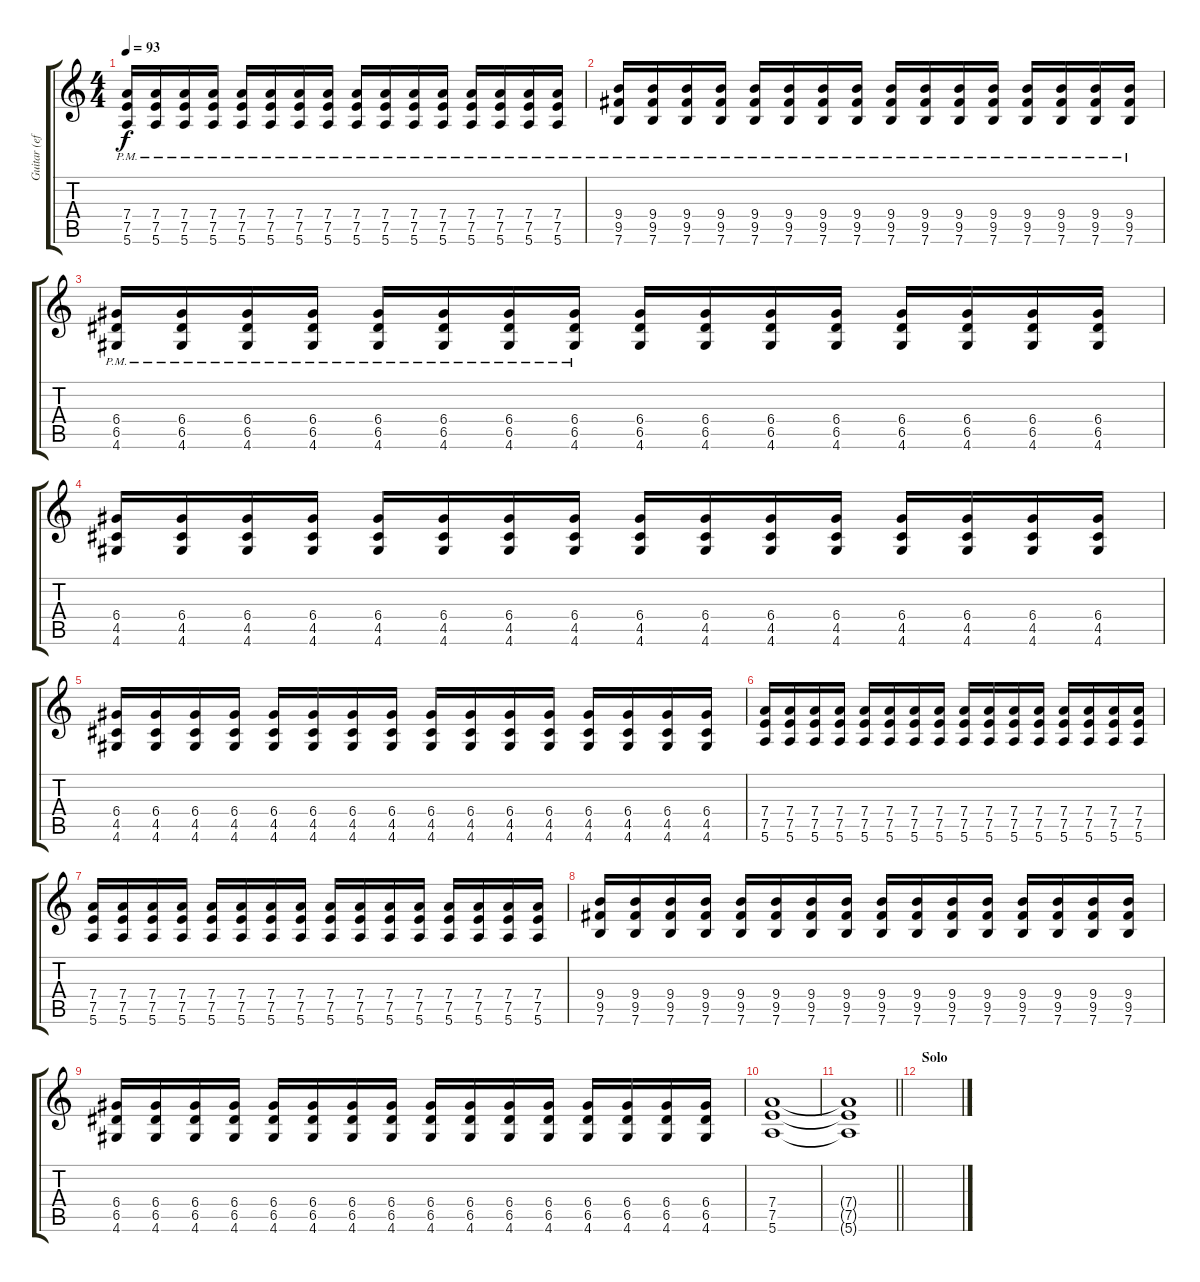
\track ("Guitar (effect, aux)" "Guitar (ef") {instrument overdrivenguitar}
\staff {score tabs}
\tuning (E4 B3 G3 D3 A2 E2) {hide}
\ts (4 4)
\tempo 93
\clef g2
\ks c
(7.4{pm} 7.5{pm} 5.6{pm}).16{dy f} (7.4{pm} 7.5{pm} 5.6{pm}).16 (7.4{pm} 7.5{pm} 5.6{pm}).16 (7.4{pm} 7.5{pm} 5.6{pm}).16 (7.4{pm} 7.5{pm} 5.6{pm}).16 (7.4{pm} 7.5{pm} 5.6{pm}).16 (7.4{pm} 7.5{pm} 5.6{pm}).16 (7.4{pm} 7.5{pm} 5.6{pm}).16 (7.4{pm} 7.5{pm} 5.6{pm}).16 (7.4{pm} 7.5{pm} 5.6{pm}).16 (7.4{pm} 7.5{pm} 5.6{pm}).16 (7.4{pm} 7.5{pm} 5.6{pm}).16 (7.4{pm} 7.5{pm} 5.6{pm}).16 (7.4{pm} 7.5{pm} 5.6{pm}).16 (7.4{pm} 7.5{pm} 5.6{pm}).16 (7.4{pm} 7.5{pm} 5.6{pm}).16 |
(9.4{pm} 9.5{pm} 7.6{pm}).16 (9.4{pm} 9.5{pm} 7.6{pm}).16 (9.4{pm} 9.5{pm} 7.6{pm}).16 (9.4{pm} 9.5{pm} 7.6{pm}).16 (9.4{pm} 9.5{pm} 7.6{pm}).16 (9.4{pm} 9.5{pm} 7.6{pm}).16 (9.4{pm} 9.5{pm} 7.6{pm}).16 (9.4{pm} 9.5{pm} 7.6{pm}).16 (9.4{pm} 9.5{pm} 7.6{pm}).16 (9.4{pm} 9.5{pm} 7.6{pm}).16 (9.4{pm} 9.5{pm} 7.6{pm}).16 (9.4{pm} 9.5{pm} 7.6{pm}).16 (9.4{pm} 9.5{pm} 7.6{pm}).16 (9.4{pm} 9.5{pm} 7.6{pm}).16 (9.4{pm} 9.5{pm} 7.6{pm}).16 (9.4{pm} 9.5{pm} 7.6{pm}).16 |
(6.4{pm} 6.5{pm} 4.6{pm}).16 (6.4{pm} 6.5{pm} 4.6{pm}).16 (6.4{pm} 6.5{pm} 4.6{pm}).16 (6.4{pm} 6.5{pm} 4.6).16 (6.4{pm} 6.5{pm} 4.6).16 (6.4{pm} 6.5{pm} 4.6).16 (6.4{pm} 6.5{pm} 4.6).16 (6.4{pm} 6.5{pm} 4.6).16 (6.4 6.5 4.6).16 (6.4 6.5 4.6).16 (6.4 6.5 4.6).16 (6.4 6.5 4.6).16 (6.4 6.5 4.6).16 (6.4 6.5 4.6).16 (6.4 6.5 4.6).16 (6.4 6.5 4.6).16 |
(6.4 4.5 4.6).16 (6.4 4.5 4.6).16 (6.4 4.5 4.6).16 (6.4 4.5 4.6).16 (6.4 4.5 4.6).16 (6.4 4.5 4.6).16 (6.4 4.5 4.6).16 (6.4 4.5 4.6).16 (6.4 4.5 4.6).16 (6.4 4.5 4.6).16 (6.4 4.5 4.6).16 (6.4 4.5 4.6).16 (6.4 4.5 4.6).16 (6.4 4.5 4.6).16 (6.4 4.5 4.6).16 (6.4 4.5 4.6).16 |
(6.4 4.5 4.6).16 (6.4 4.5 4.6).16 (6.4 4.5 4.6).16 (6.4 4.5 4.6).16 (6.4 4.5 4.6).16 (6.4 4.5 4.6).16 (6.4 4.5 4.6).16 (6.4 4.5 4.6).16 (6.4 4.5 4.6).16 (6.4 4.5 4.6).16 (6.4 4.5 4.6).16 (6.4 4.5 4.6).16 (6.4 4.5 4.6).16 (6.4 4.5 4.6).16 (6.4 4.5 4.6).16 (6.4 4.5 4.6).16 |
(7.4 7.5 5.6).16 (7.4 7.5 5.6).16 (7.4 7.5 5.6).16 (7.4 7.5 5.6).16 (7.4 7.5 5.6).16 (7.4 7.5 5.6).16 (7.4 7.5 5.6).16 (7.4 7.5 5.6).16 (7.4 7.5 5.6).16 (7.4 7.5 5.6).16 (7.4 7.5 5.6).16 (7.4 7.5 5.6).16 (7.4 7.5 5.6).16 (7.4 7.5 5.6).16 (7.4 7.5 5.6).16 (7.4 7.5 5.6).16 |
(7.4 7.5 5.6).16 (7.4 7.5 5.6).16 (7.4 7.5 5.6).16 (7.4 7.5 5.6).16 (7.4 7.5 5.6).16 (7.4 7.5 5.6).16 (7.4 7.5 5.6).16 (7.4 7.5 5.6).16 (7.4 7.5 5.6).16 (7.4 7.5 5.6).16 (7.4 7.5 5.6).16 (7.4 7.5 5.6).16 (7.4 7.5 5.6).16 (7.4 7.5 5.6).16 (7.4 7.5 5.6).16 (7.4 7.5 5.6).16 |
(9.4 9.5 7.6).16 (9.4 9.5 7.6).16 (9.4 9.5 7.6).16 (9.4 9.5 7.6).16 (9.4 9.5 7.6).16 (9.4 9.5 7.6).16 (9.4 9.5 7.6).16 (9.4 9.5 7.6).16 (9.4 9.5 7.6).16 (9.4 9.5 7.6).16 (9.4 9.5 7.6).16 (9.4 9.5 7.6).16 (9.4 9.5 7.6).16 (9.4 9.5 7.6).16 (9.4 9.5 7.6).16 (9.4 9.5 7.6).16 |
(6.4 6.5 4.6).16 (6.4 6.5 4.6).16 (6.4 6.5 4.6).16 (6.4 6.5 4.6).16 (6.4 6.5 4.6).16 (6.4 6.5 4.6).16 (6.4 6.5 4.6).16 (6.4 6.5 4.6).16 (6.4 6.5 4.6).16 (6.4 6.5 4.6).16 (6.4 6.5 4.6).16 (6.4 6.5 4.6).16 (6.4 6.5 4.6).16 (6.4 6.5 4.6).16 (6.4 6.5 4.6).16 (6.4 6.5 4.6).16 |
(7.4 7.5 5.6).1{volume 4} |
\barLineRight lightlight
(7.4{t} 7.5{t} 5.6{t}).1 |
\section ("" "Solo")
